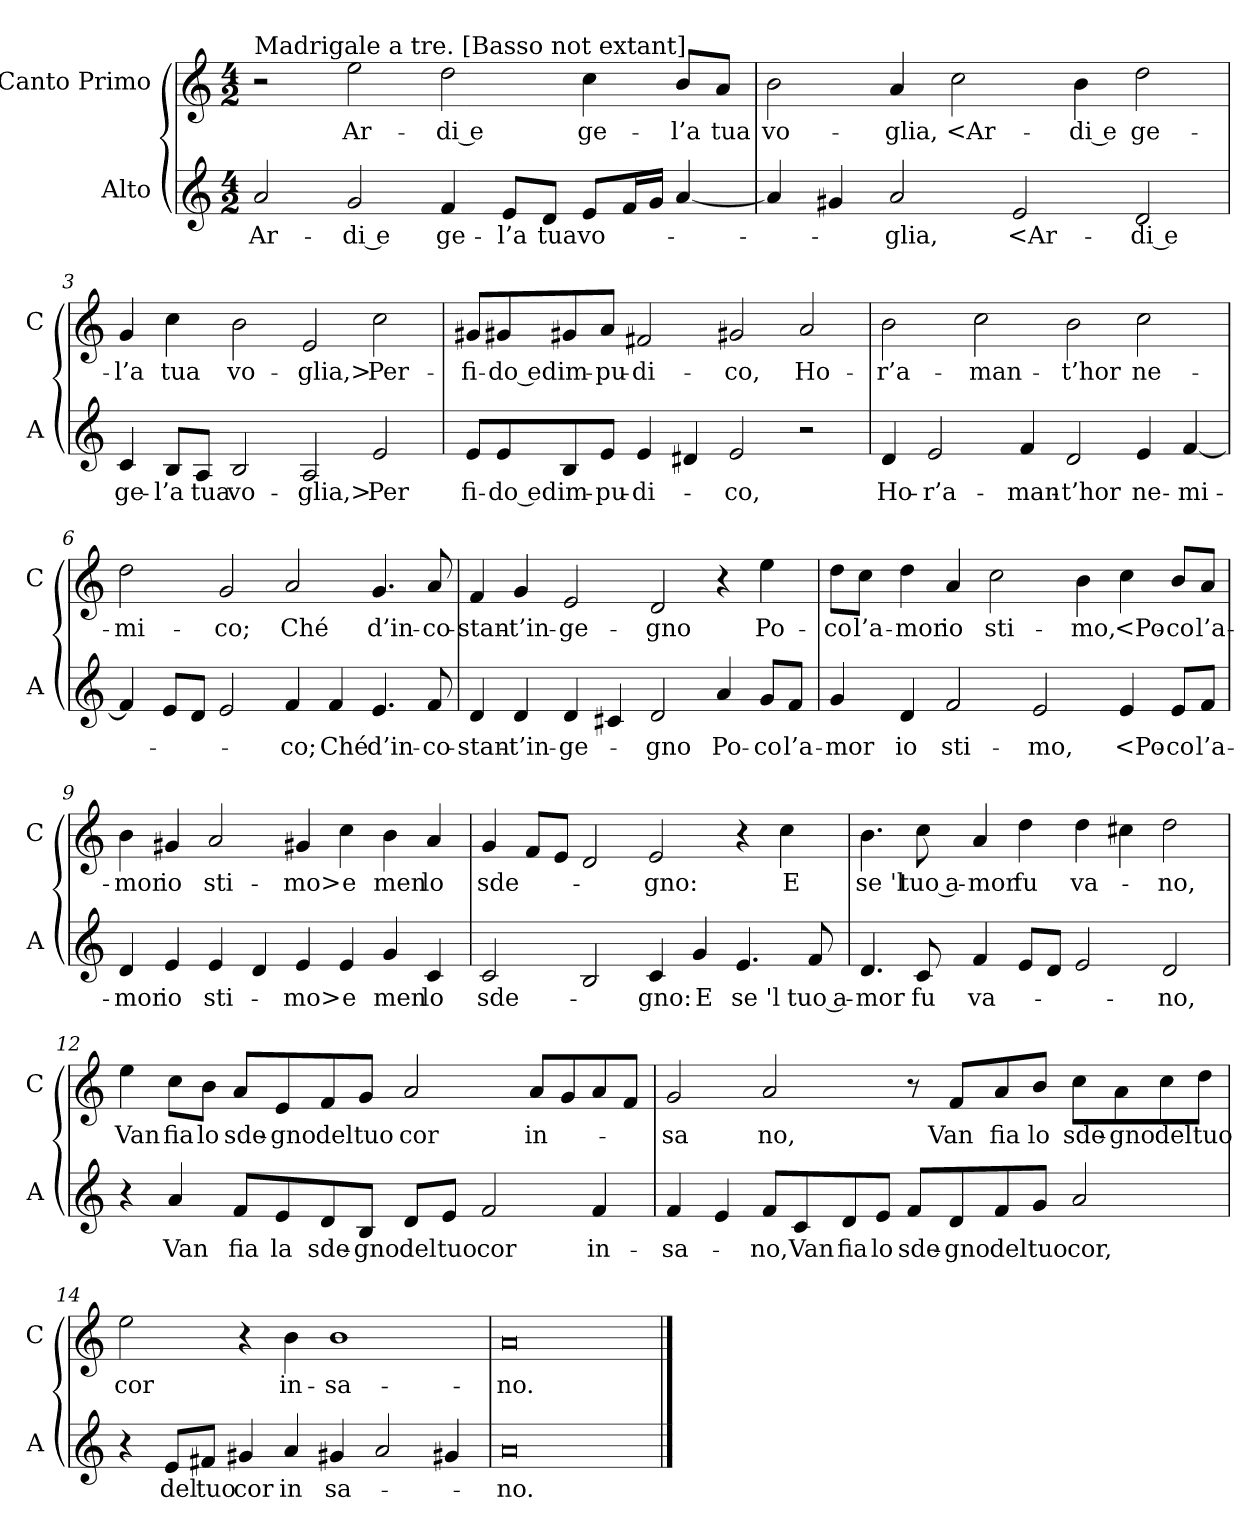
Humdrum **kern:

**kern	**text	**kern	**text
*part2	*part2	*part1	*part1
*staff2	*staff2	*staff1	*staff1
*I"Alto	*	*I"Canto Primo	*
*I'A	*	*I'C	*
*clefG2	*	*clefG2	*
*k[]	*	*k[]	*
*M4/2	*	*M4/2	*
=	=	=	=
!	!	!LO:TX:a:t=Madrigale a tre. [Basso not extant]	!
2a	Ar-	2r	.
2g	-di e	2ee	Ar-
4f	ge-	2dd	-di e
8eL	-l’a	.	.
8dJ	tua	.	.
8eL	vo-	4cc	ge-
16fL	.	.	.
16gJJ	.	.	.
[4a	.	8bL	-l’a
.	.	8aJ	tua
=2	=2	=2	=2
4a]	.	2b	vo-
4g#X	.	.	.
2a	-glia,	4a	-glia,
.	.	2cc	<Ar-
2e	<Ar-	.	.
.	.	4b	-di e
2d	-di e	2dd	ge-
=3	=3	=3	=3
4c	ge-	4g	-l’a
8BL	-l’a	4cc	tua
8AJ	tua	.	.
2B	vo-	2b	vo-
2A	-glia,>	2e	-glia,>
2e	Per	2cc	Per-
=4	=4	=4	=4
8eL	fi-	8g#XL	-fi-
8e	-do ed	8g#X	-do ed
8B	im-	8g#X	im-
8eJ	-pu-	8aJ	-pu-
4e	-di-	2f#X	-di-
4d#X	.	.	.
2e	-co,	2g#X	-co,
2r	.	2a	Ho-
=5	=5	=5	=5
4d	Ho-	2b	-r’a-
2e	-r’a-	.	.
.	.	2cc	-man-
4f	-man-	.	.
2d	-t’hor	2b	-t’hor
4e	ne-	2cc	ne-
[4f	-mi-	.	.
=6	=6	=6	=6
4f]	.	2dd	-mi-
8eL	.	.	.
8dJ	.	.	.
2e	.	2g	-co;
4f	-co;	2a	Ché
4f	Ché	.	.
4.e	d’in-	4.g	d’in-
8f	-co-	8a	-co-
=7	=7	=7	=7
4d	-stan-	4f	-stan-
4d	-t’in-	4g	-t’in-
4d	-ge-	2e	-ge-
4c#X	.	.	.
2d	-gno	2d	-gno
4a	Po-	4r	.
8gL	-co	4ee	Po-
8fJ	l’a-	.	.
=8	=8	=8	=8
4g	-mor	8ddL	-co
.	.	8ccJ	l’a-
4d	io	4dd	-mor
2f	sti-	4a	io
.	.	2cc	sti-
2e	-mo,	.	.
.	.	4b	-mo,
4e	<Po-	4cc	<Po-
8eL	-co	8bL	-co
8fJ	l’a-	8aJ	l’a-
=9	=9	=9	=9
4d	-mor	4b	-mor
4e	io	4g#X	io
4e	sti-	2a	sti-
4d	.	.	.
4e	-mo>	4g#X	-mo>
4e	e	4cc	e
4g	men	4b	men
4c	lo	4a	lo
=10	=10	=10	=10
2c	sde-	4g	sde-
.	.	8fL	.
.	.	8eJ	.
2B	.	2d	.
4c	-gno:	2e	-gno:
4g	E	.	.
4.e	se 'l	4r	.
.	.	4cc	E
8f	tuo a-	.	.
=11	=11	=11	=11
4.d	-mor	4.b	se 'l
8c	fu	8cc	tuo a-
4f	va-	4a	-mor
8eL	.	4dd	fu
8dJ	.	.	.
2e	.	4dd	va-
.	.	4cc#X	.
2d	-no,	2dd	-no,
=12	=12	=12	=12
4r	.	4ee	Van
4a	Van	8ccL	fia
.	.	8bJ	lo
8fL	fia	8aL	sde-
8e	la	8e	-gno
8d	sde-	8f	del
8BJ	-gno	8gJ	tuo
8dL	del	2a	cor
8eJ	tuo	.	.
2f	cor	.	.
.	.	8aL	in-
.	.	8g	.
4f	in-	8a	.
.	.	8fJ	.
=13	=13	=13	=13
4f	-sa-	2g	-sa
4e	.	.	.
8fL	-no,	2a	no,
8c	Van	.	.
8d	fia	.	.
8eJ	lo	.	.
8fL	sde-	8r	.
8d	-gno	8fL	Van
8f	del	8a	fia
8gJ	tuo	8bJ	lo
2a	cor,	8ccL	sde-
.	.	8a	-gno
.	.	8cc	del
.	.	8ddJ	tuo
=14	=14	=14	=14
4r	.	2ee	cor
8eL	del	.	.
8f#XJ	tuo	.	.
4g#X	cor	4r	.
4a	in	4b	in-
4g#X	sa-	1b	-sa-
2a	.	.	.
4g#X	.	.	.
=15	=15	=15	=15
0a	-no.	0a	-no.
==	==	==	==
*-	*-	*-	*-
